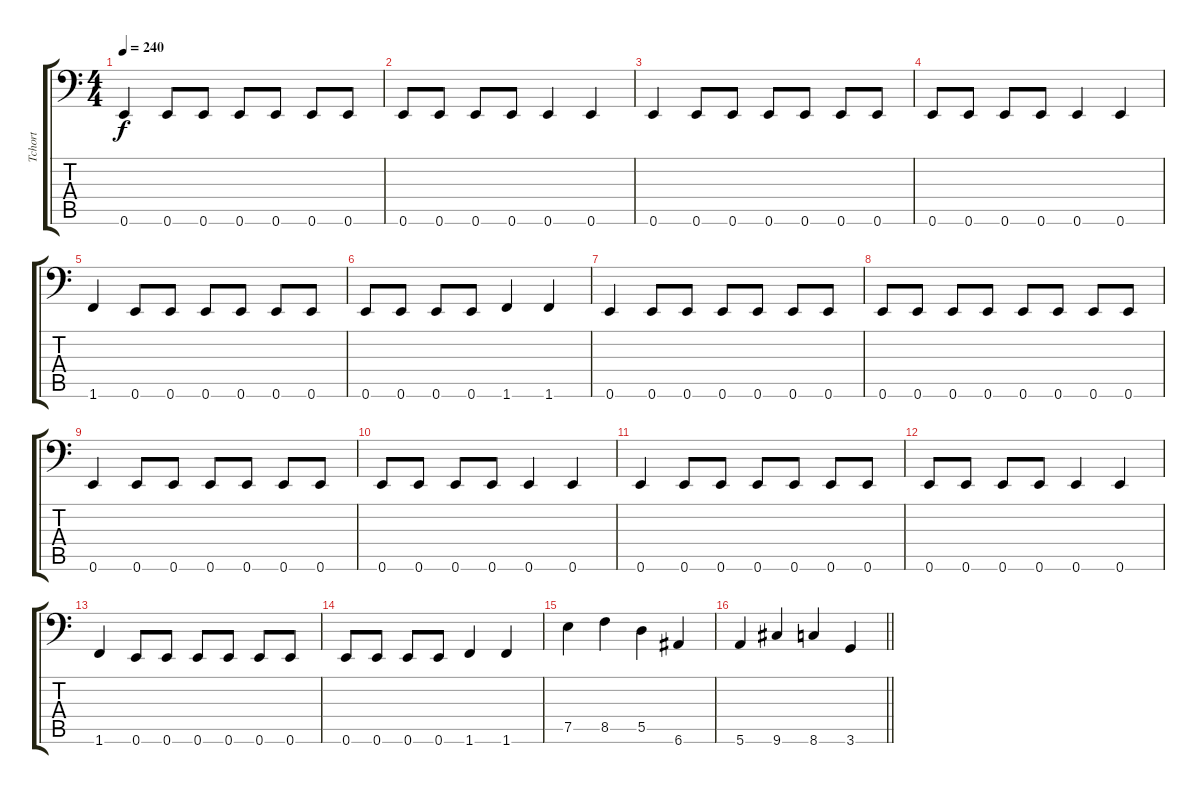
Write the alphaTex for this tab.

\track ("Tchort" "Tchort") {instrument electricbasspick}
\staff {score tabs}
\tuning (E3 B2 G2 D2 A1 E1) {hide}
\ts (4 4)
\tempo 240
\clef f4
\ks c
0.6.4{dy f} 0.6.8 0.6.8 0.6.8 0.6.8 0.6.8 0.6.8 |
0.6.8 0.6.8 0.6.8 0.6.8 0.6.4 0.6.4 |
0.6.4 0.6.8 0.6.8 0.6.8 0.6.8 0.6.8 0.6.8 |
0.6.8 0.6.8 0.6.8 0.6.8 0.6.4 0.6.4 |
1.6.4 0.6.8 0.6.8 0.6.8 0.6.8 0.6.8 0.6.8 |
0.6.8 0.6.8 0.6.8 0.6.8 1.6.4 1.6.4 |
0.6.4 0.6.8 0.6.8 0.6.8 0.6.8 0.6.8 0.6.8 |
0.6.8 0.6.8 0.6.8 0.6.8 0.6.8 0.6.8 0.6.8 0.6.8 |
0.6.4 0.6.8 0.6.8 0.6.8 0.6.8 0.6.8 0.6.8 |
0.6.8 0.6.8 0.6.8 0.6.8 0.6.4 0.6.4 |
0.6.4 0.6.8 0.6.8 0.6.8 0.6.8 0.6.8 0.6.8 |
0.6.8 0.6.8 0.6.8 0.6.8 0.6.4 0.6.4 |
1.6.4 0.6.8 0.6.8 0.6.8 0.6.8 0.6.8 0.6.8 |
0.6.8 0.6.8 0.6.8 0.6.8 1.6.4 1.6.4 |
7.5.4 8.5.4 5.5.4 6.6.4 |
\barLineRight lightlight
5.6.4 9.6.4 8.6.4 3.6.4
